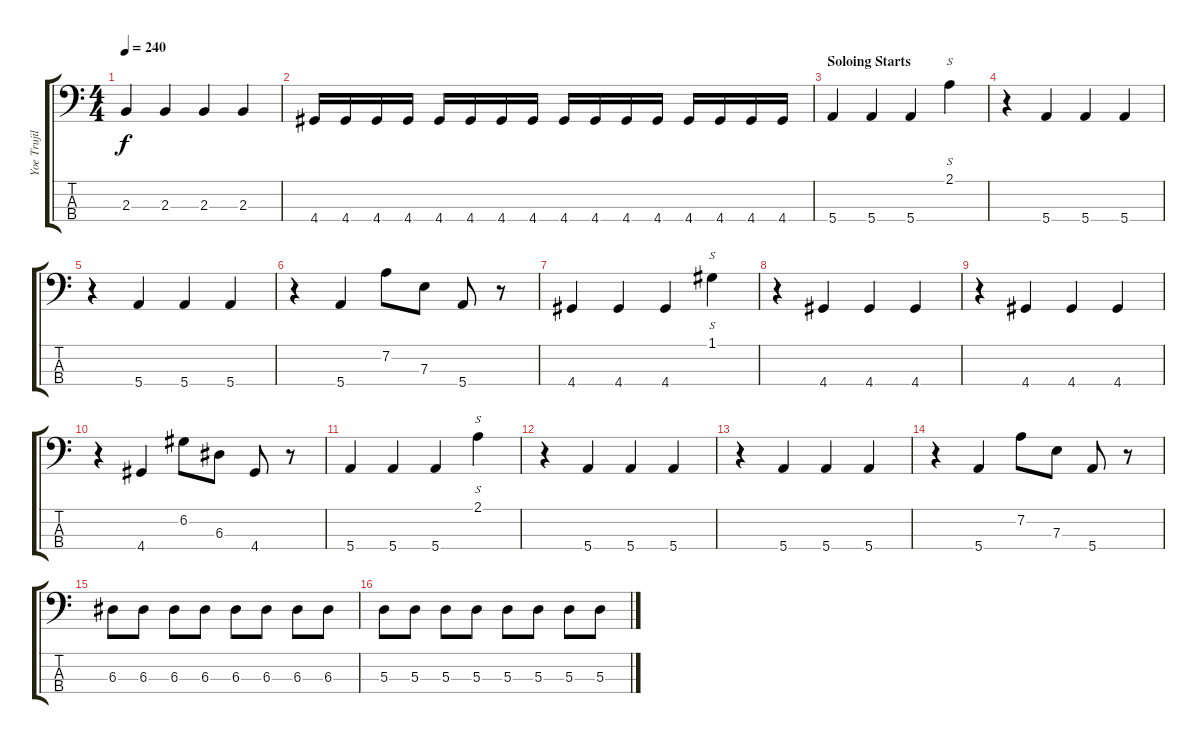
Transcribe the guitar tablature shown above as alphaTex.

\track ("Yoe Trujilo" "Yoe Trujil") {instrument slapbass1}
\staff {score tabs}
\tuning (G2 D2 A1 E1) {hide}
\ts (4 4)
\tempo 240
\clef f4
\ks c
2.3.4{dy f} 2.3.4 2.3.4 2.3.4 |
4.4.16 4.4.16 4.4.16 4.4.16 4.4.16 4.4.16 4.4.16 4.4.16 4.4.16 4.4.16 4.4.16 4.4.16 4.4.16 4.4.16 4.4.16 4.4.16 |
\section ("" "Soloing Starts")
5.4.4{volume 13} 5.4.4 5.4.4 2.1.4{s} |
r.4 5.4.4 5.4.4 5.4.4 |
r.4 5.4.4 5.4.4 5.4.4 |
r.4 5.4.4 7.2.8 7.3.8 5.4.8 r.8 |
4.4.4 4.4.4 4.4.4 1.1.4{s} |
r.4 4.4.4 4.4.4 4.4.4 |
r.4 4.4.4 4.4.4 4.4.4 |
r.4 4.4.4 6.2.8 6.3.8 4.4.8 r.8 |
5.4.4 5.4.4 5.4.4 2.1.4{s} |
r.4 5.4.4 5.4.4 5.4.4 |
r.4 5.4.4 5.4.4 5.4.4 |
r.4 5.4.4 7.2.8 7.3.8 5.4.8 r.8 |
6.3.8 6.3.8 6.3.8 6.3.8 6.3.8 6.3.8 6.3.8 6.3.8 |
5.3.8 5.3.8 5.3.8 5.3.8 5.3.8 5.3.8 5.3.8 5.3.8
